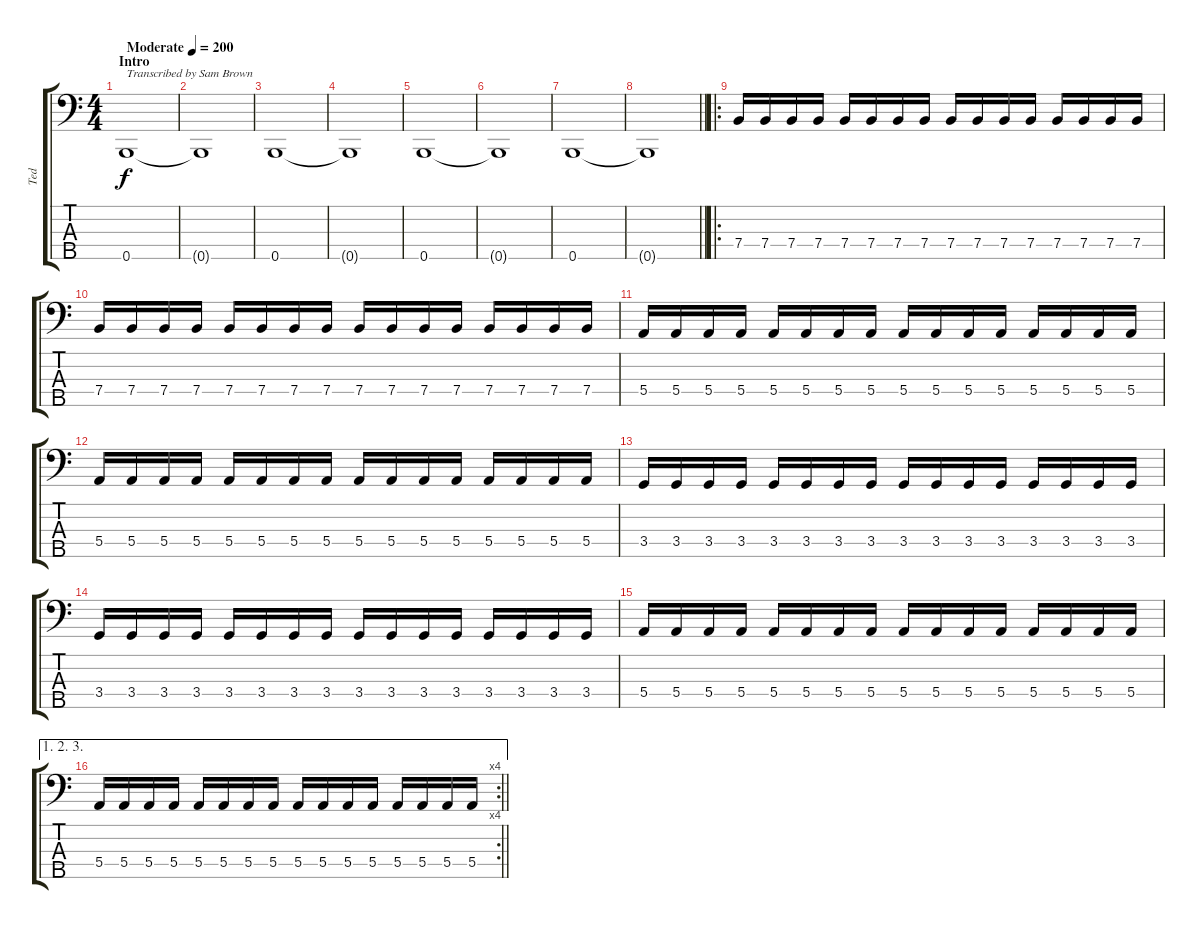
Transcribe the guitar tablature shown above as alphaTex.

\track ("Ted" "Ted") {instrument electricbassfinger}
\staff {score tabs}
\tuning (G2 D2 A1 E1 B0) {hide}
\ts (4 4)
\section ("" "Intro")
\tempo (200 "Moderate")
\clef f4
\ks c
0.5.1{txt "Transcribed by Sam Brown" dy f instrument electricbassfinger} |
0.5{t}.1 |
0.5.1 |
0.5{t}.1 |
0.5.1 |
0.5{t}.1 |
0.5.1 |
\barLineRight lightlight
0.5{t}.1 |
\ro
\section ("" "")
7.4.16 7.4.16 7.4.16 7.4.16 7.4.16 7.4.16 7.4.16 7.4.16 7.4.16 7.4.16 7.4.16 7.4.16 7.4.16 7.4.16 7.4.16 7.4.16 |
7.4.16 7.4.16 7.4.16 7.4.16 7.4.16 7.4.16 7.4.16 7.4.16 7.4.16 7.4.16 7.4.16 7.4.16 7.4.16 7.4.16 7.4.16 7.4.16 |
5.4.16 5.4.16 5.4.16 5.4.16 5.4.16 5.4.16 5.4.16 5.4.16 5.4.16 5.4.16 5.4.16 5.4.16 5.4.16 5.4.16 5.4.16 5.4.16 |
5.4.16 5.4.16 5.4.16 5.4.16 5.4.16 5.4.16 5.4.16 5.4.16 5.4.16 5.4.16 5.4.16 5.4.16 5.4.16 5.4.16 5.4.16 5.4.16 |
3.4.16 3.4.16 3.4.16 3.4.16 3.4.16 3.4.16 3.4.16 3.4.16 3.4.16 3.4.16 3.4.16 3.4.16 3.4.16 3.4.16 3.4.16 3.4.16 |
3.4.16 3.4.16 3.4.16 3.4.16 3.4.16 3.4.16 3.4.16 3.4.16 3.4.16 3.4.16 3.4.16 3.4.16 3.4.16 3.4.16 3.4.16 3.4.16 |
5.4.16 5.4.16 5.4.16 5.4.16 5.4.16 5.4.16 5.4.16 5.4.16 5.4.16 5.4.16 5.4.16 5.4.16 5.4.16 5.4.16 5.4.16 5.4.16 |
\ae (1 2 3)
\rc 4
\barLineRight lightlight
5.4.16 5.4.16 5.4.16 5.4.16 5.4.16 5.4.16 5.4.16 5.4.16 5.4.16 5.4.16 5.4.16 5.4.16 5.4.16 5.4.16 5.4.16 5.4.16
